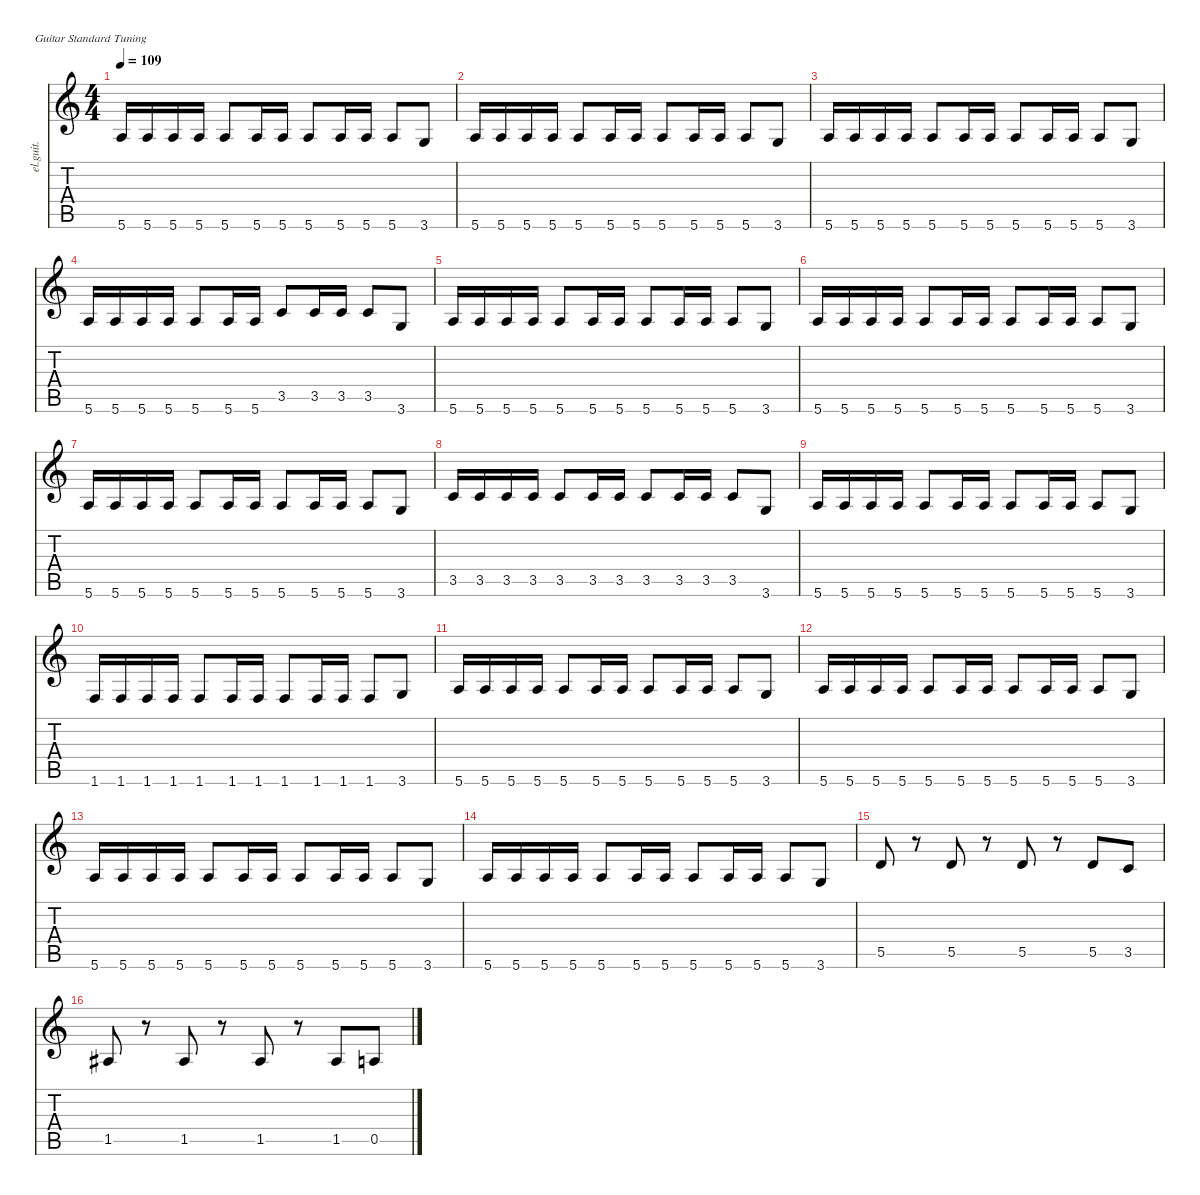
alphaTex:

\defaultSystemsLayout 4
\hideDynamics
\bracketExtendMode nobrackets
\otherSystemsTrackNameOrientation horizontal
\track ("Guit I" "el.guit.") {instrument electricguitarclean}
\staff {score tabs}
\tuning (E4 B3 G3 D3 A2 E2)
\ts (4 4)
\tempo 109
\clef g2
\ks c
5.6.16{dy f beam Up} 5.6.16{beam Up} 5.6.16{beam Up} 5.6.16{beam Up} 5.6.8{beam Up} 5.6.16{beam Up} 5.6.16{beam Up} 5.6.8{beam Up} 5.6.16{beam Up} 5.6.16{beam Up} 5.6.8{beam Up} 3.6.8{beam Up} |
5.6.16{beam Up} 5.6.16{beam Up} 5.6.16{beam Up} 5.6.16{beam Up} 5.6.8{beam Up} 5.6.16{beam Up} 5.6.16{beam Up} 5.6.8{beam Up} 5.6.16{beam Up} 5.6.16{beam Up} 5.6.8{beam Up} 3.6.8{beam Up} |
5.6.16{beam Up} 5.6.16{beam Up} 5.6.16{beam Up} 5.6.16{beam Up} 5.6.8{beam Up} 5.6.16{beam Up} 5.6.16{beam Up} 5.6.8{beam Up} 5.6.16{beam Up} 5.6.16{beam Up} 5.6.8{beam Up} 3.6.8{beam Up} |
5.6.16{beam Up} 5.6.16{beam Up} 5.6.16{beam Up} 5.6.16{beam Up} 5.6.8{beam Up} 5.6.16{beam Up} 5.6.16{beam Up} 3.5.8{beam Up} 3.5.16{beam Up} 3.5.16{beam Up} 3.5.8{beam Up} 3.6.8{beam Up} |
5.6.16{beam Up} 5.6.16{beam Up} 5.6.16{beam Up} 5.6.16{beam Up} 5.6.8{beam Up} 5.6.16{beam Up} 5.6.16{beam Up} 5.6.8{beam Up} 5.6.16{beam Up} 5.6.16{beam Up} 5.6.8{beam Up} 3.6.8{beam Up} |
5.6.16{beam Up} 5.6.16{beam Up} 5.6.16{beam Up} 5.6.16{beam Up} 5.6.8{beam Up} 5.6.16{beam Up} 5.6.16{beam Up} 5.6.8{beam Up} 5.6.16{beam Up} 5.6.16{beam Up} 5.6.8{beam Up} 3.6.8{beam Up} |
5.6.16{beam Up} 5.6.16{beam Up} 5.6.16{beam Up} 5.6.16{beam Up} 5.6.8{beam Up} 5.6.16{beam Up} 5.6.16{beam Up} 5.6.8{beam Up} 5.6.16{beam Up} 5.6.16{beam Up} 5.6.8{beam Up} 3.6.8{beam Up} |
3.5.16{beam Up} 3.5.16{beam Up} 3.5.16{beam Up} 3.5.16{beam Up} 3.5.8{beam Up} 3.5.16{beam Up} 3.5.16{beam Up} 3.5.8{beam Up} 3.5.16{beam Up} 3.5.16{beam Up} 3.5.8{beam Up} 3.6.8{beam Up} |
5.6.16{beam Up} 5.6.16{beam Up} 5.6.16{beam Up} 5.6.16{beam Up} 5.6.8{beam Up} 5.6.16{beam Up} 5.6.16{beam Up} 5.6.8{beam Up} 5.6.16{beam Up} 5.6.16{beam Up} 5.6.8{beam Up} 3.6.8{beam Up} |
1.6.16{beam Up} 1.6.16{beam Up} 1.6.16{beam Up} 1.6.16{beam Up} 1.6.8{beam Up} 1.6.16{beam Up} 1.6.16{beam Up} 1.6.8{beam Up} 1.6.16{beam Up} 1.6.16{beam Up} 1.6.8{beam Up} 3.6.8{beam Up} |
5.6.16{beam Up} 5.6.16{beam Up} 5.6.16{beam Up} 5.6.16{beam Up} 5.6.8{beam Up} 5.6.16{beam Up} 5.6.16{beam Up} 5.6.8{beam Up} 5.6.16{beam Up} 5.6.16{beam Up} 5.6.8{beam Up} 3.6.8{beam Up} |
5.6.16{beam Up} 5.6.16{beam Up} 5.6.16{beam Up} 5.6.16{beam Up} 5.6.8{beam Up} 5.6.16{beam Up} 5.6.16{beam Up} 5.6.8{beam Up} 5.6.16{beam Up} 5.6.16{beam Up} 5.6.8{beam Up} 3.6.8{beam Up} |
5.6.16{beam Up} 5.6.16{beam Up} 5.6.16{beam Up} 5.6.16{beam Up} 5.6.8{beam Up} 5.6.16{beam Up} 5.6.16{beam Up} 5.6.8{beam Up} 5.6.16{beam Up} 5.6.16{beam Up} 5.6.8{beam Up} 3.6.8{beam Up} |
5.6.16{beam Up} 5.6.16{beam Up} 5.6.16{beam Up} 5.6.16{beam Up} 5.6.8{beam Up} 5.6.16{beam Up} 5.6.16{beam Up} 5.6.8{beam Up} 5.6.16{beam Up} 5.6.16{beam Up} 5.6.8{beam Up} 3.6.8{beam Up} |
5.5.8{beam Up} r.8{beam Up} 5.5.8{beam Up} r.8{beam Up} 5.5.8{beam Up} r.8{beam Up} 5.5.8{beam Up} 3.5.8{beam Up} |
1.5{acc #}.8{beam Up} r.8{beam Up} 1.5{acc #}.8{beam Up} r.8{beam Up} 1.5{acc #}.8{beam Up} r.8{beam Up} 1.5{acc #}.8{beam Up} 0.5.8{beam Up}
